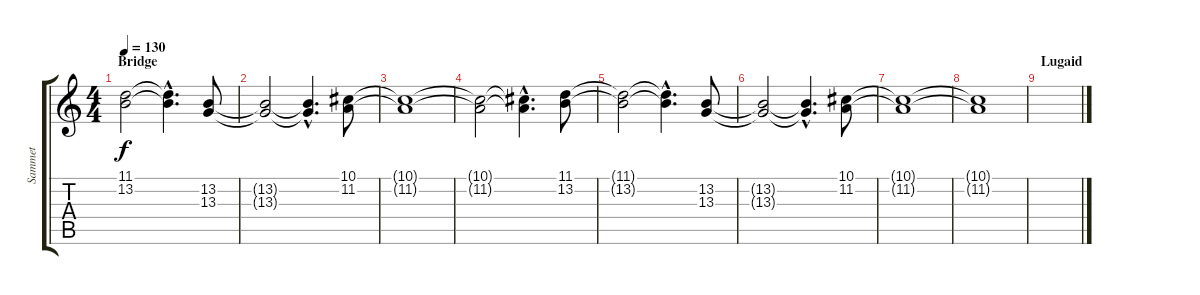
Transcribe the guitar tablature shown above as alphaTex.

\track ("Sammet" "Sammet") {instrument stringensemble1}
\staff {score tabs}
\tuning (Eb4 Bb3 Gb3 Db3 Ab2 Eb2) {hide}
\ts (4 4)
\section ("" "Bridge")
\tempo 130
\clef g2
\ks c
(11.1 13.2).2{dy f} (11.1{hac t} 13.2{hac t}).4{d} (13.2 13.3).8 |
(13.2{t} 13.3{t}).2 (13.2{hac t} 13.3{hac t}).4{d} (10.1 11.2).8 |
(10.1{t} 11.2{t}).1 |
(10.1{t} 11.2{t}).2 (10.1{hac t} 11.2{hac t}).4{d} (11.1 13.2).8 |
(11.1{t} 13.2{t}).2 (11.1{hac t} 13.2{hac t}).4{d} (13.2 13.3).8 |
(13.2{t} 13.3{t}).2 (13.2{hac t} 13.3{hac t}).4{d} (10.1 11.2).8 |
(10.1{t} 11.2{t}).1 |
(10.1{t} 11.2{t}).1 |
\section ("" "Lugaid")
